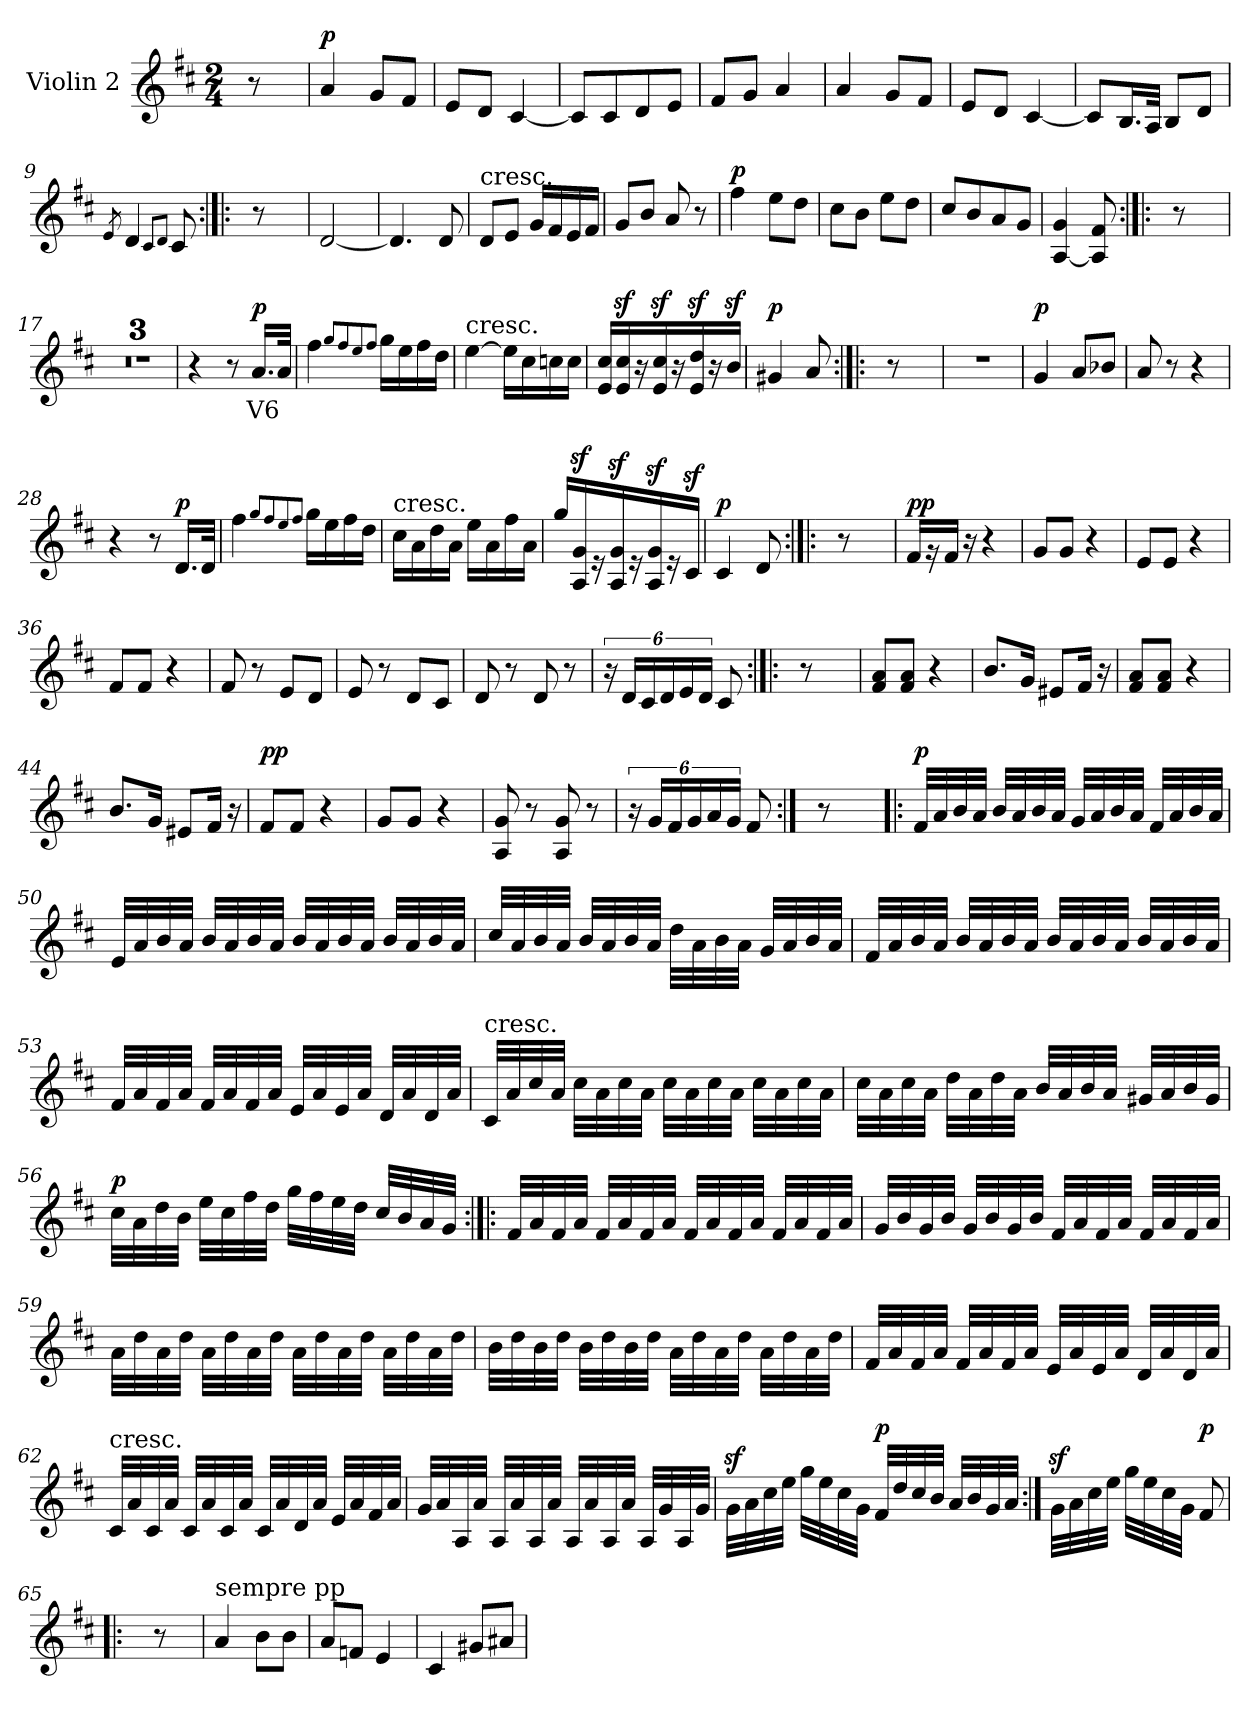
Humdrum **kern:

**kern	**text	**dynam
*part1	*part1	*part1
*staff1	*staff1	*staff1
*I"Violin 2	*	*
*I'Vln	*	*
*clefG2	*	*
*k[f#c#]	*	*
*D:	*	*
*M2/4	*	*
*MM55	*	*
=	=	=
8r	.	.
=2	=2	=2
!	!	!LO:DY:b
4a/	.	p
8g/L	.	.
8f#/J	.	.
=3	=3	=3
8e/L	.	.
8d/J	.	.
[4c#/	.	.
=4	=4	=4
8c#/L]	.	.
8c#/	.	.
8d/	.	.
8e/J	.	.
=5	=5	=5
8f#/L	.	.
8g/J	.	.
4a/	.	.
=6	=6	=6
4a/	.	.
8g/L	.	.
8f#/J	.	.
=7	=7	=7
8e/L	.	.
8d/J	.	.
[4c#/	.	.
=8	=8	=8
8c#/L]	.	.
16.B/L	.	.
32A/JJk	.	.
8B/L	.	.
8d/J	.	.
=9	=9	=9
8qe/	.	.
4d/	.	.
8qc#/L	.	.
8qd/J	.	.
8c#/	.	.
!!LO:LB:g=z
=9X1:|!|:	=9X1:|!|:	=9X1:|!|:
8r	.	.
=10	=10	=10
[2d/	.	.
=11	=11	=11
4.d/]	.	.
8d/	.	.
=12	=12	=12
!LO:TX:a:t=cresc.	!	!
8d/L	.	.
8e/J	.	.
16g/LL	.	.
16f#/	.	.
16e/	.	.
16f#/JJ	.	.
=13	=13	=13
8g/L	.	.
8b/J	.	.
8a/	.	.
8r	.	.
=14	=14	=14
!	!	!LO:DY:b
4ff#\	.	p
8ee\L	.	.
8dd\J	.	.
=15	=15	=15
8cc#\L	.	.
8b\J	.	.
8ee\L	.	.
8dd\J	.	.
=16	=16	=16
8cc#/L	.	.
8b/	.	.
8a/	.	.
8g/J	.	.
=17	=17	=17
[4A/ 4g/	.	.
8A/] 8f#/	.	.
=17X2:|!|:	=17X2:|!|:	=17X2:|!|:
8r	.	.
!!LO:LB:g=z
=17X3	=17X3	=17X3
2r	.	.
=18	=18	=18
2r	.	.
=19	=19	=19
2r	.	.
=20	=20	=20
4r	.	.
8r	.	.
!	!LO:LY:b	!LO:DY:b
16.a/LL	V6	p
32a/JJk	.	.
=21	=21	=21
4ff#\	.	.
8qgg/L	.	.
8qff#/	.	.
8qee/	.	.
8qff#/J	.	.
16gg\LL	.	.
16ee\	.	.
16ff#\	.	.
16dd\JJ	.	.
=22	=22	=22
!LO:TX:a:t=cresc.	!	!
[4ee\	.	.
16ee\LL]	.	.
16cc#\	.	.
16ccn\	.	.
16cc\JJ	.	.
=23	=23	=23
16e/ 16cc#/LL	.	.
16e/z< 16cc#/z<J	.	.
16r	.	.
16e/z< 16cc#/z<k	.	.
16r	.	.
16e/z< 16dd/z<k	.	.
16r	.	.
16bz</Jk	.	.
=24	=24	=24
!	!	!LO:DY:b
4g#X/	.	p
8a/	.	.
=24X4:|!|:	=24X4:|!|:	=24X4:|!|:
8r	.	.
=25	=25	=25
2r	.	.
!!LO:LB:g=z
=26	=26	=26
!	!	!LO:DY:b
4g/	.	p
8a/L	.	.
8b-X/J	.	.
=27	=27	=27
8a/	.	.
8r	.	.
4r	.	.
=28	=28	=28
4r	.	.
8r	.	.
!	!	!LO:DY:b
16.d/LL	.	p
32d/JJk	.	.
=29	=29	=29
4ff#\	.	.
8qgg/L	.	.
8qff#/	.	.
8qee/	.	.
8qff#/J	.	.
16gg\LL	.	.
16ee\	.	.
16ff#\	.	.
16dd\JJ	.	.
=30	=30	=30
!LO:TX:a:t=cresc.	!	!
16cc#\LL	.	.
16a\	.	.
16dd\	.	.
16a\JJ	.	.
16ee\LL	.	.
16a\	.	.
16ff#\	.	.
16a\JJ	.	.
=31	=31	=31
16gg/LL	.	.
16A/z< 16g/z<J	.	.
16r	.	.
16A/z< 16g/z<k	.	.
16r	.	.
16A/z< 16g/z<k	.	.
16r	.	.
16c#z</Jk	.	.
=32	=32	=32
!	!	!LO:DY:b
4c#/	.	p
8d/	.	.
=32X5:|!|:	=32X5:|!|:	=32X5:|!|:
8r	.	.
!!LO:LB:g=z
=33	=33	=33
!	!	!LO:DY:b
16f#/KL	.	pp
16r	.	.
16f#/Jk	.	.
16r	.	.
4r	.	.
=34	=34	=34
8g/L	.	.
8g/J	.	.
4r	.	.
=35	=35	=35
8e/L	.	.
8e/J	.	.
4r	.	.
=36	=36	=36
8f#/L	.	.
8f#/J	.	.
4r	.	.
=37	=37	=37
8f#/	.	.
8r	.	.
8e/L	.	.
8d/J	.	.
=38	=38	=38
8e/	.	.
8r	.	.
8d/L	.	.
8c#/J	.	.
=39	=39	=39
8d/	.	.
8r	.	.
8d/	.	.
8r	.	.
=40	=40	=40
24r	.	.
24d/LL	.	.
24c#/	.	.
24d/	.	.
24e/	.	.
24d/JJ	.	.
8c#/	.	.
=40X6:|!|:	=40X6:|!|:	=40X6:|!|:
8r	.	.
!!LO:LB:g=z
=41	=41	=41
8f#/ 8a/L	.	.
8f#/ 8a/J	.	.
4r	.	.
=42	=42	=42
8.b/L	.	.
16g/Jk	.	.
8e#X/L	.	.
16f#/Jk	.	.
16r	.	.
=43	=43	=43
8f#/ 8a/L	.	.
8f#/ 8a/J	.	.
4r	.	.
=44	=44	=44
8.b/L	.	.
16g/Jk	.	.
8e#X/L	.	.
16f#/Jk	.	.
16r	.	.
=45	=45	=45
!	!	!LO:DY:b
8f#/L	.	pp
8f#/J	.	.
4r	.	.
=46	=46	=46
8g/L	.	.
8g/J	.	.
4r	.	.
=47	=47	=47
8A/ 8g/	.	.
8r	.	.
8A/ 8g/	.	.
8r	.	.
=48	=48	=48
24r	.	.
24g/LL	.	.
24f#/	.	.
24g/	.	.
24a/	.	.
24g/JJ	.	.
8f#/	.	.
=48X7:|!	=48X7:|!	=48X7:|!
8r	.	.
!!LO:LB:g=z
=49!|:	=49!|:	=49!|:
!	!	!LO:DY:b
32f#/LLL	.	p
32a/	.	.
32b/	.	.
32a/JJJ	.	.
32b/LLL	.	.
32a/	.	.
32b/	.	.
32a/JJJ	.	.
32g/LLL	.	.
32a/	.	.
32b/	.	.
32a/JJJ	.	.
32f#/LLL	.	.
32a/	.	.
32b/	.	.
32a/JJJ	.	.
=50	=50	=50
32e/LLL	.	.
32a/	.	.
32b/	.	.
32a/JJJ	.	.
32b/LLL	.	.
32a/	.	.
32b/	.	.
32a/JJJ	.	.
32b/LLL	.	.
32a/	.	.
32b/	.	.
32a/JJJ	.	.
32b/LLL	.	.
32a/	.	.
32b/	.	.
32a/JJJ	.	.
=51	=51	=51
32cc#/LLL	.	.
32a/	.	.
32b/	.	.
32a/JJJ	.	.
32b/LLL	.	.
32a/	.	.
32b/	.	.
32a/JJJ	.	.
32dd\LLL	.	.
32a\	.	.
32b\	.	.
32a\JJJ	.	.
32g/LLL	.	.
32a/	.	.
32b/	.	.
32a/JJJ	.	.
!!LO:LB:g=z
=52	=52	=52
32f#/LLL	.	.
32a/	.	.
32b/	.	.
32a/JJJ	.	.
32b/LLL	.	.
32a/	.	.
32b/	.	.
32a/JJJ	.	.
32b/LLL	.	.
32a/	.	.
32b/	.	.
32a/JJJ	.	.
32b/LLL	.	.
32a/	.	.
32b/	.	.
32a/JJJ	.	.
=53	=53	=53
32f#/LLL	.	.
32a/	.	.
32f#/	.	.
32a/JJJ	.	.
32f#/LLL	.	.
32a/	.	.
32f#/	.	.
32a/JJJ	.	.
32e/LLL	.	.
32a/	.	.
32e/	.	.
32a/JJJ	.	.
32d/LLL	.	.
32a/	.	.
32d/	.	.
32a/JJJ	.	.
=54	=54	=54
!LO:TX:a:t=cresc.	!	!
32c#/LLL	.	.
32a/	.	.
32cc#/	.	.
32a/JJJ	.	.
32cc#\LLL	.	.
32a\	.	.
32cc#\	.	.
32a\JJJ	.	.
32cc#\LLL	.	.
32a\	.	.
32cc#\	.	.
32a\JJJ	.	.
32cc#\LLL	.	.
32a\	.	.
32cc#\	.	.
32a\JJJ	.	.
!!LO:LB:g=z
=55	=55	=55
32cc#\LLL	.	.
32a\	.	.
32cc#\	.	.
32a\JJJ	.	.
32dd\LLL	.	.
32a\	.	.
32dd\	.	.
32a\JJJ	.	.
32b/LLL	.	.
32a/	.	.
32b/	.	.
32a/JJJ	.	.
32g#X/LLL	.	.
32a/	.	.
32b/	.	.
32g#/JJJ	.	.
=56	=56	=56
!	!	!LO:DY:b
32cc#\LLL	.	p
32a\	.	.
32dd\	.	.
32b\JJJ	.	.
32ee\LLL	.	.
32cc#\	.	.
32ff#\	.	.
32dd\JJJ	.	.
32gg\LLL	.	.
32ff#\	.	.
32ee\	.	.
32dd\JJJ	.	.
32cc#/LLL	.	.
32b/	.	.
32a/	.	.
32g/JJJ	.	.
=57:|!|:	=57:|!|:	=57:|!|:
32f#/LLL	.	.
32a/	.	.
32f#/	.	.
32a/JJJ	.	.
32f#/LLL	.	.
32a/	.	.
32f#/	.	.
32a/JJJ	.	.
32f#/LLL	.	.
32a/	.	.
32f#/	.	.
32a/JJJ	.	.
32f#/LLL	.	.
32a/	.	.
32f#/	.	.
32a/JJJ	.	.
!!LO:LB:g=z
=58	=58	=58
32g/LLL	.	.
32b/	.	.
32g/	.	.
32b/JJJ	.	.
32g/LLL	.	.
32b/	.	.
32g/	.	.
32b/JJJ	.	.
32f#/LLL	.	.
32a/	.	.
32f#/	.	.
32a/JJJ	.	.
32f#/LLL	.	.
32a/	.	.
32f#/	.	.
32a/JJJ	.	.
=59	=59	=59
32a\LLL	.	.
32dd\	.	.
32a\	.	.
32dd\JJJ	.	.
32a\LLL	.	.
32dd\	.	.
32a\	.	.
32dd\JJJ	.	.
32a\LLL	.	.
32dd\	.	.
32a\	.	.
32dd\JJJ	.	.
32a\LLL	.	.
32dd\	.	.
32a\	.	.
32dd\JJJ	.	.
=60	=60	=60
32b\LLL	.	.
32dd\	.	.
32b\	.	.
32dd\JJJ	.	.
32b\LLL	.	.
32dd\	.	.
32b\	.	.
32dd\JJJ	.	.
32a\LLL	.	.
32dd\	.	.
32a\	.	.
32dd\JJJ	.	.
32a\LLL	.	.
32dd\	.	.
32a\	.	.
32dd\JJJ	.	.
!!LO:PB:g=z
=61	=61	=61
32f#/LLL	.	.
32a/	.	.
32f#/	.	.
32a/JJJ	.	.
32f#/LLL	.	.
32a/	.	.
32f#/	.	.
32a/JJJ	.	.
32e/LLL	.	.
32a/	.	.
32e/	.	.
32a/JJJ	.	.
32d/LLL	.	.
32a/	.	.
32d/	.	.
32a/JJJ	.	.
=62	=62	=62
!LO:TX:a:t=cresc.	!	!
32c#/LLL	.	.
32a/	.	.
32c#/	.	.
32a/JJJ	.	.
32c#/LLL	.	.
32a/	.	.
32c#/	.	.
32a/JJJ	.	.
32c#/LLL	.	.
32a/	.	.
32d/	.	.
32a/JJJ	.	.
32e/LLL	.	.
32a/	.	.
32f#/	.	.
32a/JJJ	.	.
=63	=63	=63
32g/LLL	.	.
32a/	.	.
32A/	.	.
32a/JJJ	.	.
32A/LLL	.	.
32a/	.	.
32A/	.	.
32a/JJJ	.	.
32A/LLL	.	.
32a/	.	.
32A/	.	.
32a/JJJ	.	.
32A/LLL	.	.
32g/	.	.
32A/	.	.
32g/JJJ	.	.
!!LO:LB:g=z
=64	=64	=64
32gz<\LLL	.	.
32a\	.	.
32cc#\	.	.
32ee\JJJ	.	.
32gg\LLL	.	.
32ee\	.	.
32cc#\	.	.
32g\JJJ	.	.
!	!	!LO:DY:b
32f#/LLL	.	p
32dd/	.	.
32cc#/	.	.
32b/JJJ	.	.
32a/LLL	.	.
32b/	.	.
32g/	.	.
32a/JJJ	.	.
=65:|!	=65:|!	=65:|!
32gz<\LLL	.	.
32a\	.	.
32cc#\	.	.
32ee\JJJ	.	.
32gg\LLL	.	.
32ee\	.	.
32cc#\	.	.
32g\JJJ	.	.
!	!	!LO:DY:b
8f#/	.	p
=65X8!|:	=65X8!|:	=65X8!|:
8r	.	.
=65X9	=65X9	=65X9
!LO:TX:a:t=sempre pp	!	!
4a/	.	.
8b\L	.	.
8b\J	.	.
=66	=66	=66
8a/L	.	.
8fn/J	.	.
4e/	.	.
=67	=67	=67
4c#/	.	.
8g#X/L	.	.
8a#X/J	.	.
=	=	=
*-	*-	*-
